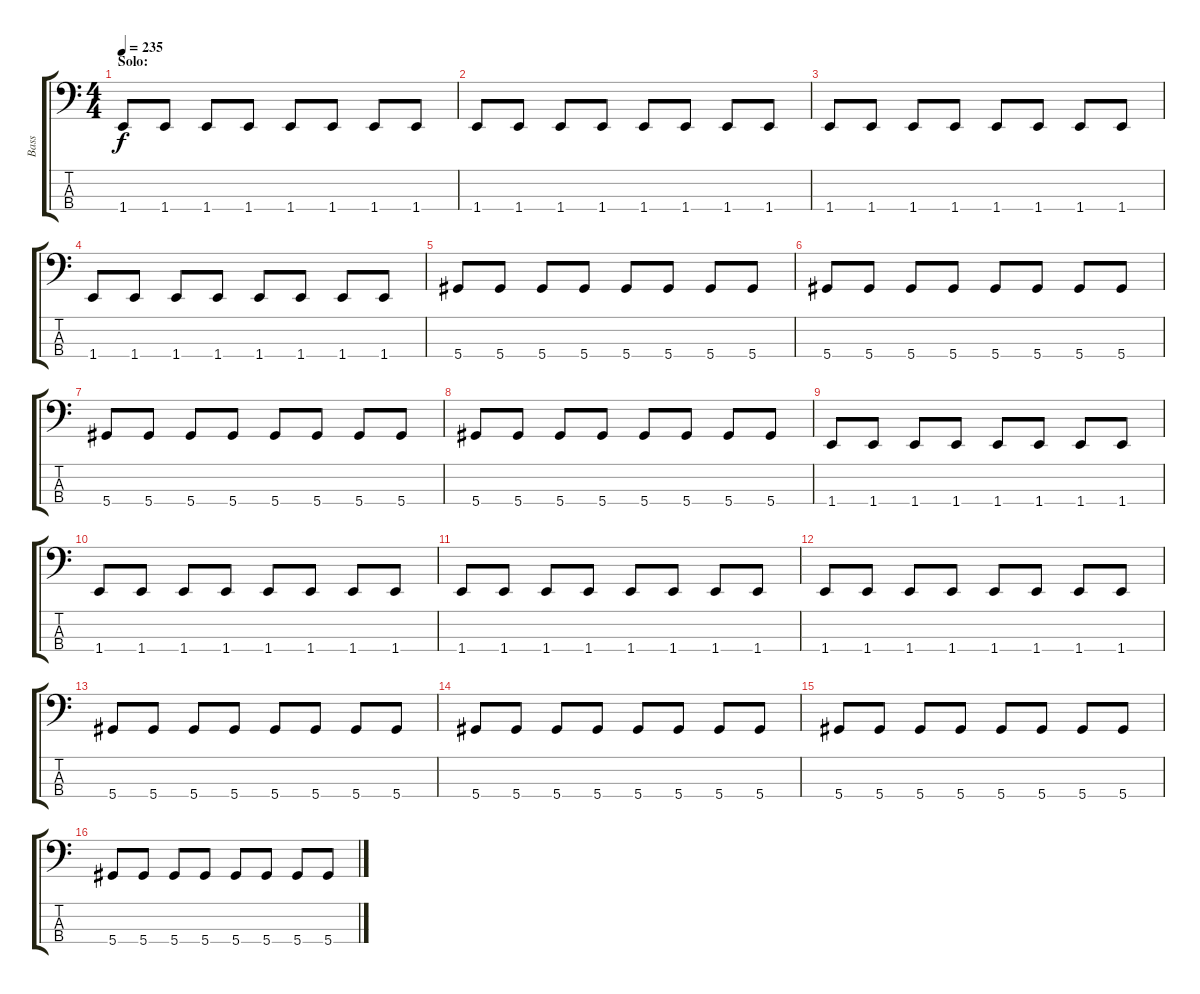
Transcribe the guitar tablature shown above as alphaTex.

\track ("Bass" "Bass") {instrument electricbassfinger}
\staff {score tabs}
\tuning (Gb2 Db2 Ab1 Eb1) {hide}
\ts (4 4)
\section ("" "Solo:")
\tempo 235
\clef f4
\ks c
1.4.8{dy f} 1.4.8 1.4.8 1.4.8 1.4.8 1.4.8 1.4.8 1.4.8 |
1.4.8 1.4.8 1.4.8 1.4.8 1.4.8 1.4.8 1.4.8 1.4.8 |
1.4.8 1.4.8 1.4.8 1.4.8 1.4.8 1.4.8 1.4.8 1.4.8 |
1.4.8 1.4.8 1.4.8 1.4.8 1.4.8 1.4.8 1.4.8 1.4.8 |
5.4.8 5.4.8 5.4.8 5.4.8 5.4.8 5.4.8 5.4.8 5.4.8 |
5.4.8 5.4.8 5.4.8 5.4.8 5.4.8 5.4.8 5.4.8 5.4.8 |
5.4.8 5.4.8 5.4.8 5.4.8 5.4.8 5.4.8 5.4.8 5.4.8 |
5.4.8 5.4.8 5.4.8 5.4.8 5.4.8 5.4.8 5.4.8 5.4.8 |
1.4.8 1.4.8 1.4.8 1.4.8 1.4.8 1.4.8 1.4.8 1.4.8 |
1.4.8 1.4.8 1.4.8 1.4.8 1.4.8 1.4.8 1.4.8 1.4.8 |
1.4.8 1.4.8 1.4.8 1.4.8 1.4.8 1.4.8 1.4.8 1.4.8 |
1.4.8 1.4.8 1.4.8 1.4.8 1.4.8 1.4.8 1.4.8 1.4.8 |
5.4.8 5.4.8 5.4.8 5.4.8 5.4.8 5.4.8 5.4.8 5.4.8 |
5.4.8 5.4.8 5.4.8 5.4.8 5.4.8 5.4.8 5.4.8 5.4.8 |
5.4.8 5.4.8 5.4.8 5.4.8 5.4.8 5.4.8 5.4.8 5.4.8 |
5.4.8 5.4.8 5.4.8 5.4.8 5.4.8 5.4.8 5.4.8 5.4.8
